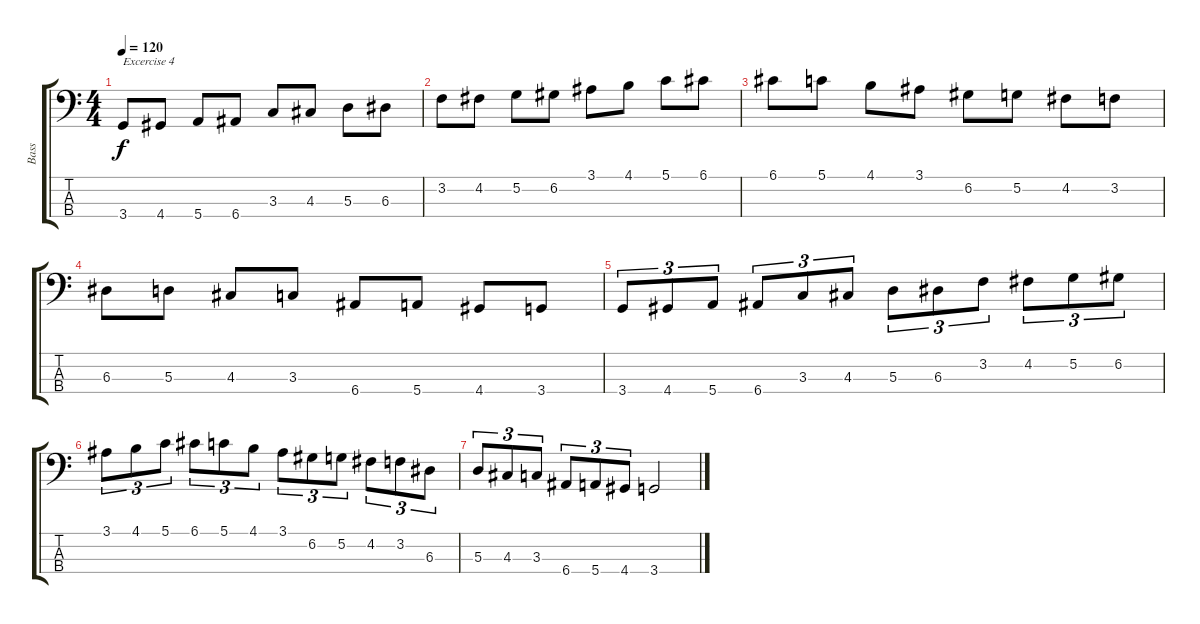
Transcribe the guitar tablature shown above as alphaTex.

\track ("Bass" "Bass") {instrument electricbassfinger}
\staff {score tabs}
\tuning (G2 D2 A1 E1) {hide}
\ts (4 4)
\tempo 120
\clef f4
\ks c
3.4.8{txt "Excercise 4" dy f} 4.4.8 5.4.8 6.4.8 3.3.8 4.3.8 5.3.8 6.3.8 |
3.2.8 4.2.8 5.2.8 6.2.8 3.1.8 4.1.8 5.1.8 6.1.8 |
6.1.8 5.1.8 4.1.8 3.1.8 6.2.8 5.2.8 4.2.8 3.2.8 |
6.3.8 5.3.8 4.3.8 3.3.8 6.4.8 5.4.8 4.4.8 3.4.8 |
3.4.8{tu (3 2)} 4.4.8{tu (3 2)} 5.4.8{tu (3 2)} 6.4.8{tu (3 2)} 3.3.8{tu (3 2)} 4.3.8{tu (3 2)} 5.3.8{tu (3 2)} 6.3.8{tu (3 2)} 3.2.8{tu (3 2)} 4.2.8{tu (3 2)} 5.2.8{tu (3 2)} 6.2.8{tu (3 2)} |
3.1.8{tu (3 2)} 4.1.8{tu (3 2)} 5.1.8{tu (3 2)} 6.1.8{tu (3 2)} 5.1.8{tu (3 2)} 4.1.8{tu (3 2)} 3.1.8{tu (3 2)} 6.2.8{tu (3 2)} 5.2.8{tu (3 2)} 4.2.8{tu (3 2)} 3.2.8{tu (3 2)} 6.3.8{tu (3 2)} |
5.3.8{tu (3 2)} 4.3.8{tu (3 2)} 3.3.8{tu (3 2)} 6.4.8{tu (3 2)} 5.4.8{tu (3 2)} 4.4.8{tu (3 2)} 3.4.2
